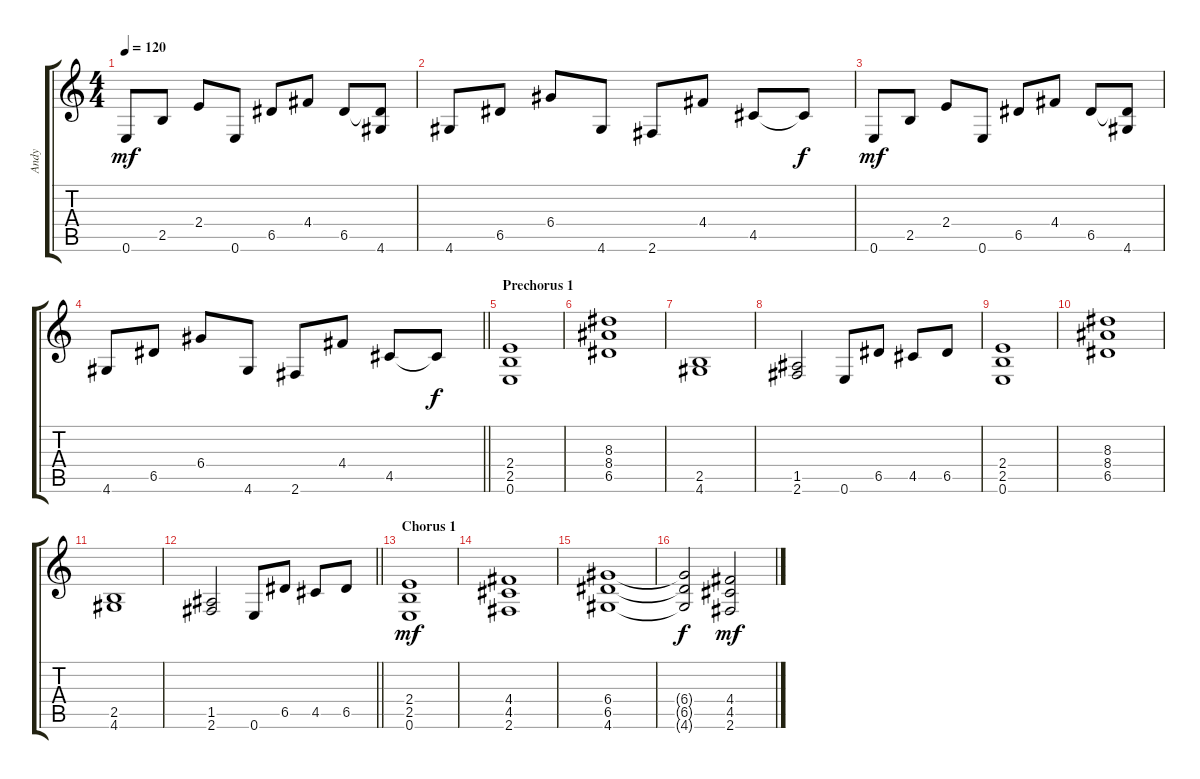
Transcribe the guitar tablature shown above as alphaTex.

\track ("Andy" "Andy") {instrument distortionguitar}
\staff {score tabs}
\tuning (E4 B3 G3 D3 A2 E2) {hide}
\ts (4 4)
\tempo 120
\clef g2
\ks c
0.6.8{dy mf} 2.5.8 2.4.8 0.6.8 6.5.8 4.4.8 6.5.8 (6.5{t} 4.6).8 |
4.6.8 6.5.8 6.4.8 4.6.8 2.6.8 4.4.8 4.5.8 4.5{t}.8{dy f} |
0.6.8{dy mf} 2.5.8 2.4.8 0.6.8 6.5.8 4.4.8 6.5.8 (6.5{t} 4.6).8 |
\barLineRight lightlight
4.6.8 6.5.8 6.4.8 4.6.8 2.6.8 4.4.8 4.5.8 4.5{t}.8{dy f} |
\section ("" "Prechorus 1")
(2.4 2.5 0.6).1 |
(8.3 8.4 6.5).1 |
(2.5 4.6).1 |
(1.5 2.6).2 0.6.8 6.5.8 4.5.8 6.5.8 |
(2.4 2.5 0.6).1 |
(8.3 8.4 6.5).1 |
(2.5 4.6).1 |
\barLineRight lightlight
(1.5 2.6).2 0.6.8 6.5.8 4.5.8 6.5.8 |
\section ("" "Chorus 1")
(2.4 2.5 0.6).1{dy mf volume 14} |
(4.4 4.5 2.6).1 |
(6.4 6.5 4.6).1 |
(6.4{t} 6.5{t} 4.6{t}).2{dy f} (4.4 4.5 2.6).2{dy mf}
